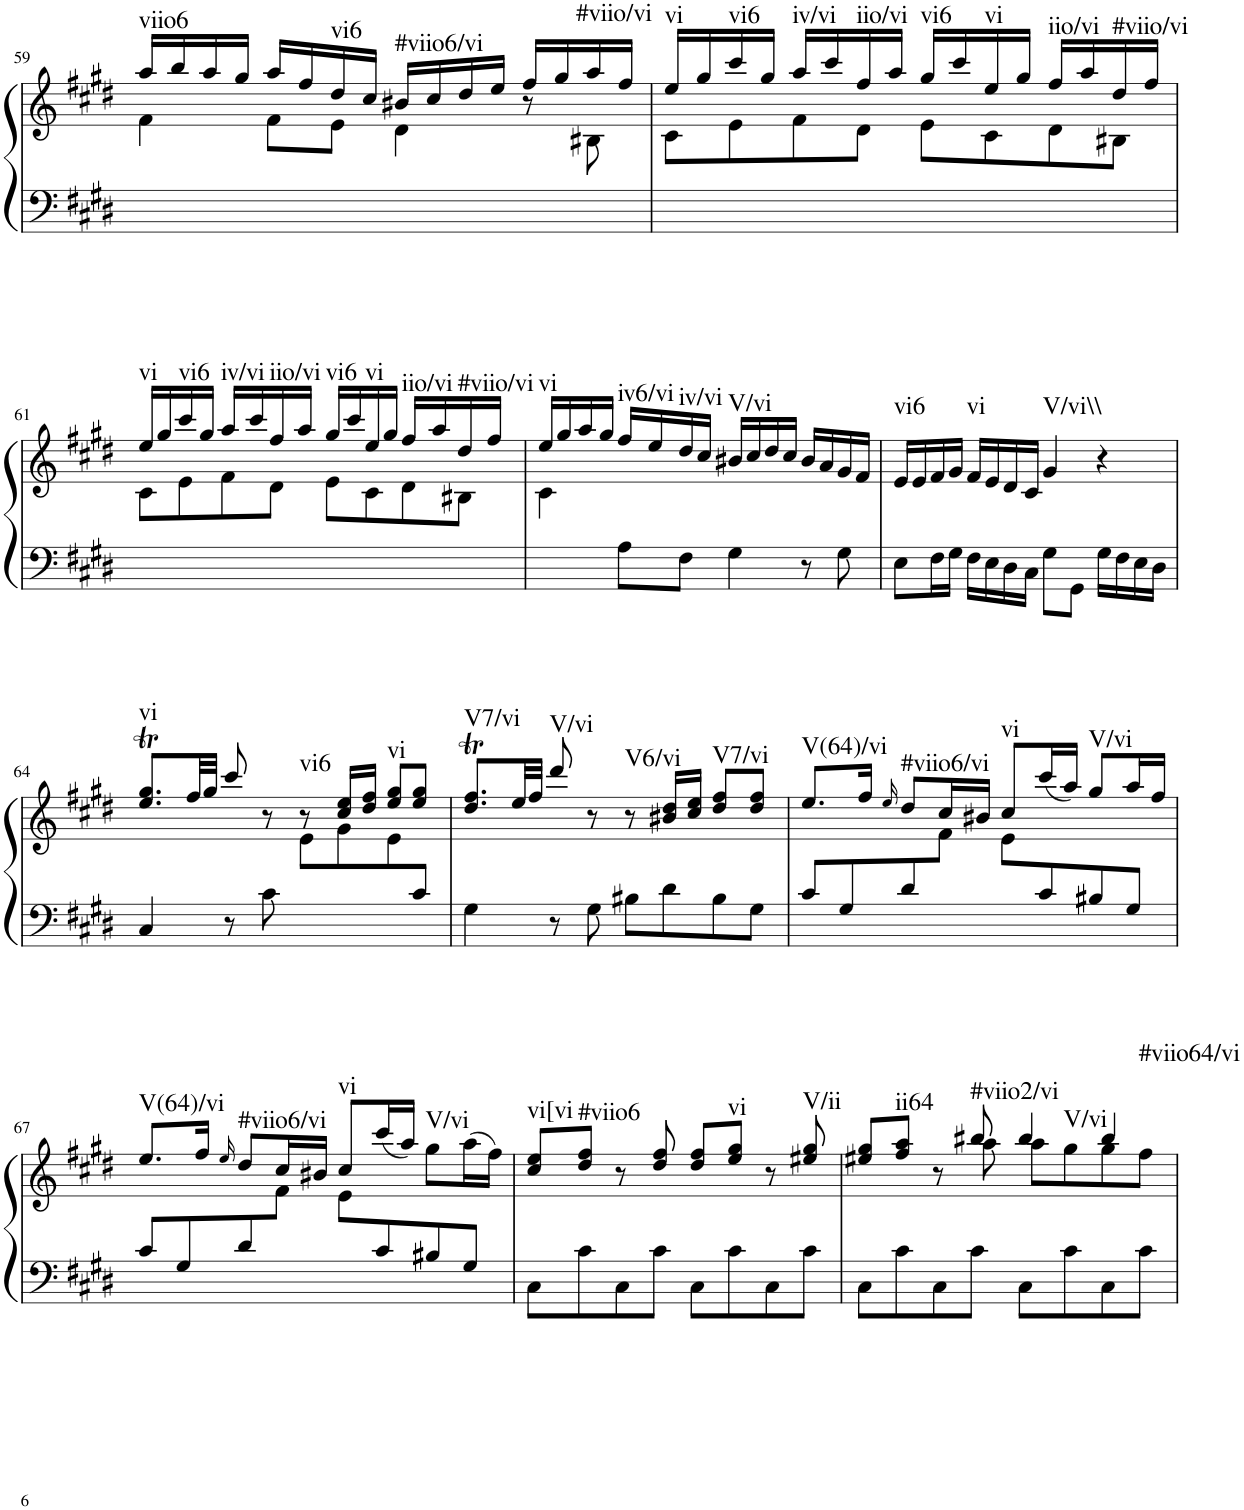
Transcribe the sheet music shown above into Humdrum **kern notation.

**kern	**kern	**harte
*part1	*part1	*part1
*staff2	*staff1	*
*I"Piano	*	*
*I'Pno.	*	*
!!LO:PB:g=z
*clefF4	*clefG2	*
*k[f#c#g#d#]	*k[f#c#g#d#]	*
*M4/4	*M4/4	*
*met(c)	*met(c)	*
=59	=59	=59
*	*^	*
!	!	!	!LO:H:kt=viio6
2.ryy	16aa/LL	4f#\	N
.	16bb/	.	.
.	16aa/	.	.
.	16gg#/JJ	.	.
.	16aa/LL	8f#\L	.
.	16ff#/	.	.
!	!	!	!LO:H:kt=vi6
.	16dd#/	8e\J	N
.	16cc#/JJ	.	.
!	!	!	!LO:H:kt=#viio6/vi
.	16b#X/LL	4d#\	N
.	16cc#/	.	.
.	16dd#/	.	.
.	16ee/JJ	.	.
8r	16ff#/LL	8ryy	.
.	16gg#/	.	.
!	!	!	!LO:H:kt=#viio/vi
8ryy	16aa/	8B#X\	N
.	16ff#/JJ	.	.
=60	=60	=60	=60
!	!	!	!LO:H:kt=vi
1ryy	16ee/LL	8c#\L	N
.	16gg#/	.	.
!	!	!	!LO:H:kt=vi6
.	16ccc#/	8e\	N
.	16gg#/JJ	.	.
!	!	!	!LO:H:kt=iv/vi
.	16aa/LL	8f#\	N
.	16ccc#/	.	.
!	!	!	!LO:H:kt=iio/vi
.	16ff#/	8d#\J	N
.	16aa/JJ	.	.
!	!	!	!LO:H:kt=vi6
.	16gg#/LL	8e\L	N
.	16ccc#/	.	.
!	!	!	!LO:H:kt=vi
.	16ee/	8c#\	N
.	16gg#/JJ	.	.
!	!	!	!LO:H:kt=iio/vi
.	16ff#/LL	8d#\	N
.	16aa/	.	.
!	!	!	!LO:H:kt=#viio/vi
.	16dd#/	8B#X\J	N
.	16ff#/JJ	.	.
!!LO:LB:g=z	!!
=61	=61	=61	=61
!	!	!	!LO:H:kt=vi
1ryy	16ee/LL	8c#\L	N
.	16gg#/	.	.
!	!	!	!LO:H:kt=vi6
.	16ccc#/	8e\	N
.	16gg#/JJ	.	.
!	!	!	!LO:H:kt=iv/vi
.	16aa/LL	8f#\	N
.	16ccc#/	.	.
!	!	!	!LO:H:kt=iio/vi
.	16ff#/	8d#\J	N
.	16aa/JJ	.	.
!	!	!	!LO:H:kt=vi6
.	16gg#/LL	8e\L	N
.	16ccc#/	.	.
!	!	!	!LO:H:kt=vi
.	16ee/	8c#\	N
.	16gg#/JJ	.	.
!	!	!	!LO:H:kt=iio/vi
.	16ff#/LL	8d#\	N
.	16aa/	.	.
!	!	!	!LO:H:kt=#viio/vi
.	16dd#/	8B#X\J	N
.	16ff#/JJ	.	.
=62	=62	=62	=62
!	!	!	!LO:H:kt=vi
4ryy	16ee/LL	4c#\	N
.	16gg#/	.	.
.	16aa/	.	.
.	16gg#/JJ	.	.
!	!	!	!LO:H:kt=iv6/vi
8A\L	16ff#/LL	2.ryy	N
.	16ee/	.	.
!	!	!	!LO:H:kt=iv/vi
8F#\J	16dd#/	.	N
.	16cc#/JJ	.	.
!	!	!	!LO:H:kt=V/vi
4G#\	16b#X/LL	.	N
.	16cc#/	.	.
.	16dd#/	.	.
.	16cc#/JJ	.	.
8r	16b#/LL	.	.
.	16a/	.	.
8G#\	16g#/	.	.
.	16f#/JJ	.	.
*	*v	*v	*
=63	=63	=63
!	!	!LO:H:kt=vi6
8E\L	16e/LL	N
.	16e/	.
16F#\L	16f#/	.
16G#\JJ	16g#/JJ	.
!	!	!LO:H:kt=vi
16F#\LL	16f#/LL	N
16E\	16e/	.
16D#\	16d#/	.
16C#\JJ	16c#/JJ	.
!	!	!LO:H:kt=V/vi\\
8G#\L	4g#/	N
8GG#\J	.	.
16G#\LL	4r	.
16F#\	.	.
16E\	.	.
16D#\JJ	.	.
!!LO:LB:g=z
=64	=64	=64
*	*^	*
!	!	!	!LO:H:kt=vi
4C#/	8.ee/T 8.gg#/TL	2ryy	N
.	32ff#/LL	.	.
.	32gg#/JJJ	.	.
8r	8ccc#/	.	.
8c#\	8r	.	.
!	!	!	!LO:H:kt=vi6
4.ryy	8r	8e\L	N
.	16cc#/ 16ee/LL	8g#\	.
.	16dd#/ 16ff#/JJ	.	.
!	!	!	!LO:H:kt=vi
.	8ee/ 8gg#/L	8e\	N
8c#/J	8ee/ 8gg#/J	8ryy	.
=65	=65	=65	=65
!	!	!	!LO:H:kt=V7/vi
*	*v	*v	*
4G#\	8.dd#/T 8.ff#/TL	N
.	32ee/LL	.
.	32ff#/JJJ	.
!	!	!LO:H:kt=V/vi
8r	8ddd#/	N
8G#\	8r	.
!	!	!LO:H:kt=V6/vi
8B#X\L	8r	N
8d#\	16b#X/ 16dd#/LL	.
.	16cc#/ 16ee/JJ	.
!	!	!LO:H:kt=V7/vi
8B#\	8dd#/ 8ff#/L	N
8G#\J	8dd#/ 8ff#/J	.
=66	=66	=66
*	*^	*
!	!	!	!LO:H:kt=V(64)/vi
8c#/L	8.ee/L	4.ryy	N
8G#/	.	.	.
.	16ff#/Jk	.	.
.	16qee/	.	.
!	!	!	!LO:H:kt=#viio6/vi
8d#/	8dd#/L	.	N
4ryy	16cc#/L	8f#\J	.
.	16b#X/JJ	.	.
!	!	!	!LO:H:kt=vi
.	8cc#/L	8e\L	N
8c#/	(16ccc#/L	4.ryy	.
.	16aa/JJ)	.	.
!	!	!	!LO:H:kt=V/vi
8B#X/	8gg#/L	.	N
8G#/J	16aa/L	.	.
.	16ff#/JJ	.	.
!!LO:LB:g=z	!!
=67	=67	=67	=67
!	!	!	!LO:H:kt=V(64)/vi
8c#/L	8.ee/L	4.ryy	N
8G#/	.	.	.
.	16ff#/Jk	.	.
.	16qee/	.	.
!	!	!	!LO:H:kt=#viio6/vi
8d#/	8dd#/L	.	N
4ryy	16cc#/L	8f#\J	.
.	16b#X/JJ	.	.
!	!	!	!LO:H:kt=vi
.	8cc#/L	8e\L	N
8c#/	(16ccc#/L	4.ryy	.
.	16aa/JJ)	.	.
!	!	!	!LO:H:kt=V/vi
8B#X/	8gg#\L	.	N
8G#/J	(16aa\L	.	.
.	16ff#\JJ)	.	.
*	*v	*v	*
=68	=68	=68
!	!	!LO:H:kt=vi[vi
8C#\L	8cc#/ 8ee/L	N
!	!	!LO:H:kt=#viio6
8c#\	8dd#/ 8ff#/J	N
8C#\	8r	.
8c#\J	8dd#/ 8ff#/	.
8C#\L	8dd#/ 8ff#/L	.
!	!	!LO:H:kt=vi
8c#\	8ee/ 8gg#/J	N
8C#\	8r	.
!	!	!LO:H:kt=V/ii
8c#\J	8ee#X/ 8gg#/	N
=69	=69	=69
*	*^	*
8C#\L	8ee#X/ 8gg#/L	4.ryy	.
!	!	!	!LO:H:kt=ii64
8c#\	8ff#/ 8aa/J	.	N
8C#\	8r	.	.
!	!	!	!LO:H:kt=#viio2/vi
8c#\J	8bb#X/	8aa\	N
8C#\L	8aa\L	4bb#/	.
!	!	!	!LO:H:kt=V/vi
8c#\	8gg#\	.	N
8C#\	8gg#\	4bb#/	.
!	!	!	!LO:H:kt=#viio64/vi
8c#\J	8ff#\J	.	N
*	*v	*v	*
=	=	=
*-	*-	*-
